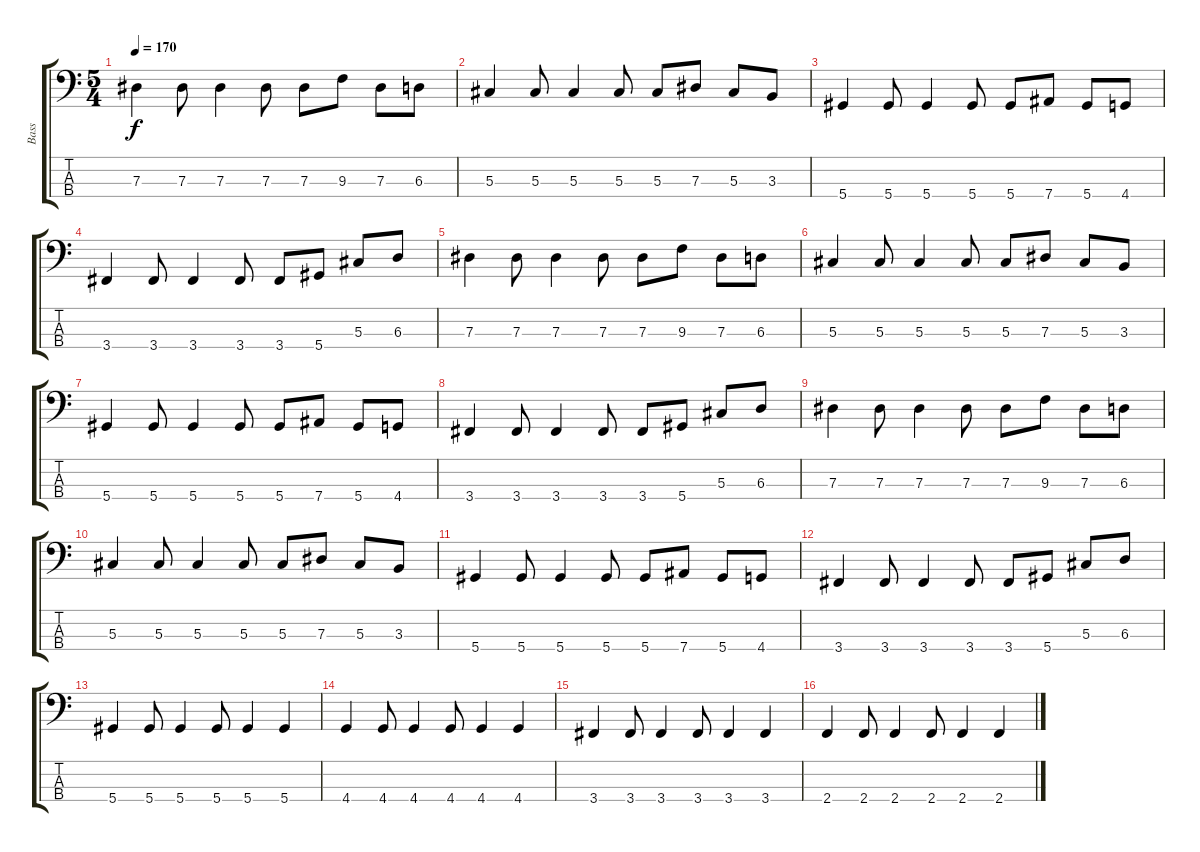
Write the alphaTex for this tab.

\track ("Bass" "Bass") {instrument electricbassfinger}
\staff {score tabs}
\tuning (Gb2 Db2 Ab1 Eb1) {hide}
\ts (5 4)
\tempo 170
\clef f4
\ks c
7.3.4{dy f} 7.3.8 7.3.4 7.3.8 7.3.8 9.3.8 7.3.8 6.3.8 |
5.3.4 5.3.8 5.3.4 5.3.8 5.3.8 7.3.8 5.3.8 3.3.8 |
5.4.4 5.4.8 5.4.4 5.4.8 5.4.8 7.4.8 5.4.8 4.4.8 |
3.4.4 3.4.8 3.4.4 3.4.8 3.4.8 5.4.8 5.3.8 6.3.8 |
7.3.4 7.3.8 7.3.4 7.3.8 7.3.8 9.3.8 7.3.8 6.3.8 |
5.3.4 5.3.8 5.3.4 5.3.8 5.3.8 7.3.8 5.3.8 3.3.8 |
5.4.4 5.4.8 5.4.4 5.4.8 5.4.8 7.4.8 5.4.8 4.4.8 |
3.4.4 3.4.8 3.4.4 3.4.8 3.4.8 5.4.8 5.3.8 6.3.8 |
7.3.4 7.3.8 7.3.4 7.3.8 7.3.8 9.3.8 7.3.8 6.3.8 |
5.3.4 5.3.8 5.3.4 5.3.8 5.3.8 7.3.8 5.3.8 3.3.8 |
5.4.4 5.4.8 5.4.4 5.4.8 5.4.8 7.4.8 5.4.8 4.4.8 |
3.4.4 3.4.8 3.4.4 3.4.8 3.4.8 5.4.8 5.3.8 6.3.8 |
5.4.4 5.4.8 5.4.4 5.4.8 5.4.4 5.4.4 |
4.4.4 4.4.8 4.4.4 4.4.8 4.4.4 4.4.4 |
3.4.4 3.4.8 3.4.4 3.4.8 3.4.4 3.4.4 |
2.4.4 2.4.8 2.4.4 2.4.8 2.4.4 2.4.4
